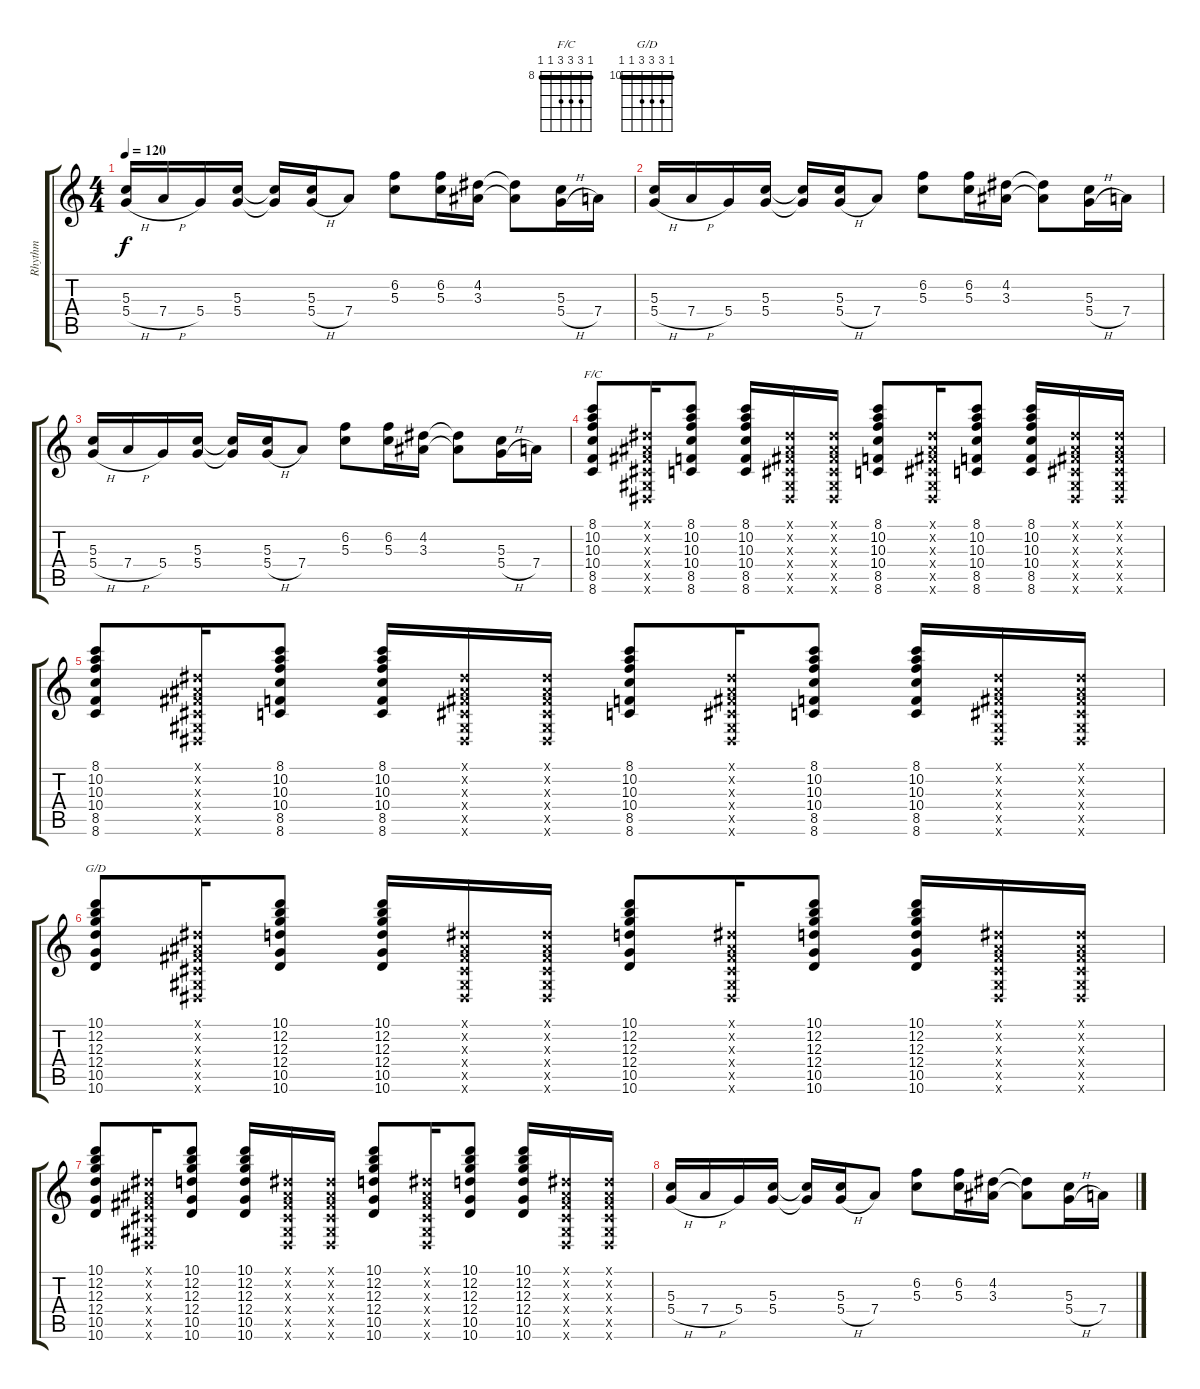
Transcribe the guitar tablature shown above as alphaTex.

\track ("Rhythm" "Rhythm") {instrument electricguitarclean}
\staff {score tabs}
\tuning (E4 B3 G3 D3 A2 E2) {hide}
\chord ("F/C" 8 10 10 10 8 8) {firstfret 8 barre 8}
\chord ("G/D" 10 12 12 12 10 10) {firstfret 10 barre 10}
\ts (4 4)
\tempo 120
\clef g2
\ks c
(5.3 5.4{h}).16{dy f} 7.4{h}.16 5.4.16 (5.3 5.4).16 (5.3{t} 5.4{t}).16 (5.3 5.4{h}).16 7.4.8 (6.2 5.3).8 (6.2 5.3).16 (4.2 3.3).16 (4.2{t} 3.3{t}).8 (5.3 5.4{h}).16 7.4.16 |
(5.3 5.4{h}).16 7.4{h}.16 5.4.16 (5.3 5.4).16 (5.3{t} 5.4{t}).16 (5.3 5.4{h}).16 7.4.8 (6.2 5.3).8 (6.2 5.3).16 (4.2 3.3).16 (4.2{t} 3.3{t}).8 (5.3 5.4{h}).16 7.4.16 |
(5.3 5.4{h}).16 7.4{h}.16 5.4.16 (5.3 5.4).16 (5.3{t} 5.4{t}).16 (5.3 5.4{h}).16 7.4.8 (6.2 5.3).8 (6.2 5.3).16 (4.2 3.3).16 (4.2{t} 3.3{t}).8 (5.3 5.4{h}).16 7.4.16 |
(8.1 10.2 10.3 10.4 8.5 8.6).8{ch "F/C"} (-1.1{x} -1.2{x} -1.3{x} -1.4{x} -1.5{x} -1.6{x}).16 (8.1 10.2 10.3 10.4 8.5 8.6).8 (8.1 10.2 10.3 10.4 8.5 8.6).16 (-1.1{x} -1.2{x} -1.3{x} -1.4{x} -1.5{x} -1.6{x}).16 (-1.1{x} -1.2{x} -1.3{x} -1.4{x} -1.5{x} -1.6{x}).16 (8.1 10.2 10.3 10.4 8.5 8.6).8 (-1.1{x} -1.2{x} -1.3{x} -1.4{x} -1.5{x} -1.6{x}).16 (8.1 10.2 10.3 10.4 8.5 8.6).8 (8.1 10.2 10.3 10.4 8.5 8.6).16 (-1.1{x} -1.2{x} -1.3{x} -1.4{x} -1.5{x} -1.6{x}).16 (-1.1{x} -1.2{x} -1.3{x} -1.4{x} -1.5{x} -1.6{x}).16 |
(8.1 10.2 10.3 10.4 8.5 8.6).8 (-1.1{x} -1.2{x} -1.3{x} -1.4{x} -1.5{x} -1.6{x}).16 (8.1 10.2 10.3 10.4 8.5 8.6).8 (8.1 10.2 10.3 10.4 8.5 8.6).16 (-1.1{x} -1.2{x} -1.3{x} -1.4{x} -1.5{x} -1.6{x}).16 (-1.1{x} -1.2{x} -1.3{x} -1.4{x} -1.5{x} -1.6{x}).16 (8.1 10.2 10.3 10.4 8.5 8.6).8 (-1.1{x} -1.2{x} -1.3{x} -1.4{x} -1.5{x} -1.6{x}).16 (8.1 10.2 10.3 10.4 8.5 8.6).8 (8.1 10.2 10.3 10.4 8.5 8.6).16 (-1.1{x} -1.2{x} -1.3{x} -1.4{x} -1.5{x} -1.6{x}).16 (-1.1{x} -1.2{x} -1.3{x} -1.4{x} -1.5{x} -1.6{x}).16 |
(10.1 12.2 12.3 12.4 10.5 10.6).8{ch "G/D"} (-1.1{x} -1.2{x} -1.3{x} -1.4{x} -1.5{x} -1.6{x}).16 (10.1 12.2 12.3 12.4 10.5 10.6).8 (10.1 12.2 12.3 12.4 10.5 10.6).16 (-1.1{x} -1.2{x} -1.3{x} -1.4{x} -1.5{x} -1.6{x}).16 (-1.1{x} -1.2{x} -1.3{x} -1.4{x} -1.5{x} -1.6{x}).16 (10.1 12.2 12.3 12.4 10.5 10.6).8 (-1.1{x} -1.2{x} -1.3{x} -1.4{x} -1.5{x} -1.6{x}).16 (10.1 12.2 12.3 12.4 10.5 10.6).8 (10.1 12.2 12.3 12.4 10.5 10.6).16 (-1.1{x} -1.2{x} -1.3{x} -1.4{x} -1.5{x} -1.6{x}).16 (-1.1{x} -1.2{x} -1.3{x} -1.4{x} -1.5{x} -1.6{x}).16 |
(10.1 12.2 12.3 12.4 10.5 10.6).8 (-1.1{x} -1.2{x} -1.3{x} -1.4{x} -1.5{x} -1.6{x}).16 (10.1 12.2 12.3 12.4 10.5 10.6).8 (10.1 12.2 12.3 12.4 10.5 10.6).16 (-1.1{x} -1.2{x} -1.3{x} -1.4{x} -1.5{x} -1.6{x}).16 (-1.1{x} -1.2{x} -1.3{x} -1.4{x} -1.5{x} -1.6{x}).16 (10.1 12.2 12.3 12.4 10.5 10.6).8 (-1.1{x} -1.2{x} -1.3{x} -1.4{x} -1.5{x} -1.6{x}).16 (10.1 12.2 12.3 12.4 10.5 10.6).8 (10.1 12.2 12.3 12.4 10.5 10.6).16 (-1.1{x} -1.2{x} -1.3{x} -1.4{x} -1.5{x} -1.6{x}).16 (-1.1{x} -1.2{x} -1.3{x} -1.4{x} -1.5{x} -1.6{x}).16 |
(5.3 5.4{h}).16 7.4{h}.16 5.4.16 (5.3 5.4).16 (5.3{t} 5.4{t}).16 (5.3 5.4{h}).16 7.4.8 (6.2 5.3).8 (6.2 5.3).16 (4.2 3.3).16 (4.2{t} 3.3{t}).8 (5.3 5.4{h}).16 7.4.16
